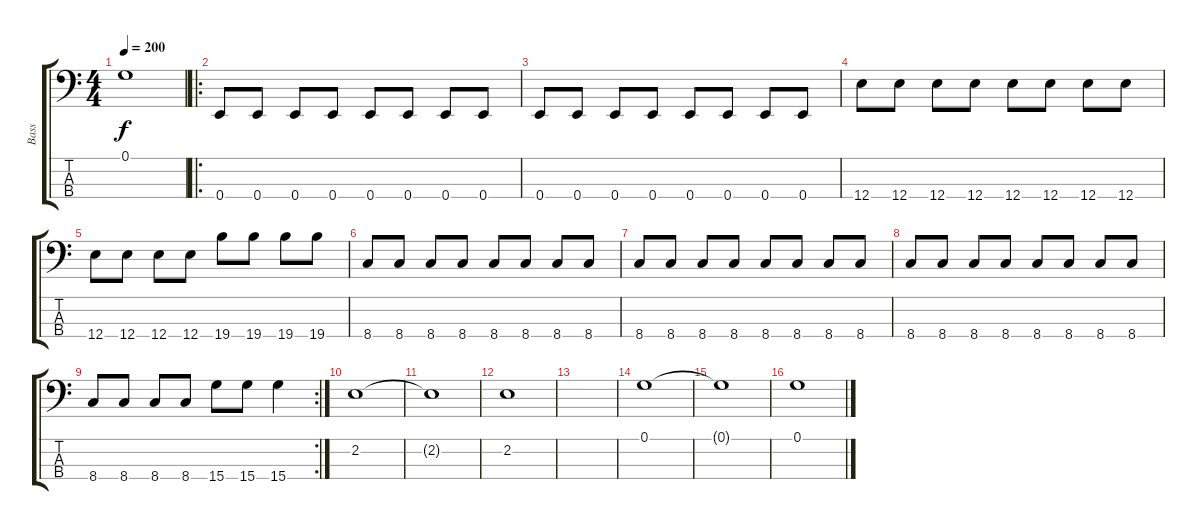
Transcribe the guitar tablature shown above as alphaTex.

\track ("Bass" "Bass") {instrument electricbassfinger}
\staff {score tabs}
\tuning (G2 D2 A1 E1) {hide}
\ts (4 4)
\tempo 200
\clef f4
\ks c
0.1{t}.1{dy f} |
\ro
0.4.8 0.4.8 0.4.8 0.4.8 0.4.8 0.4.8 0.4.8 0.4.8 |
0.4.8 0.4.8 0.4.8 0.4.8 0.4.8 0.4.8 0.4.8 0.4.8 |
12.4.8 12.4.8 12.4.8 12.4.8 12.4.8 12.4.8 12.4.8 12.4.8 |
12.4.8 12.4.8 12.4.8 12.4.8 19.4.8 19.4.8 19.4.8 19.4.8 |
8.4.8 8.4.8 8.4.8 8.4.8 8.4.8 8.4.8 8.4.8 8.4.8 |
8.4.8 8.4.8 8.4.8 8.4.8 8.4.8 8.4.8 8.4.8 8.4.8 |
8.4.8 8.4.8 8.4.8 8.4.8 8.4.8 8.4.8 8.4.8 8.4.8 |
\rc 2
8.4.8 8.4.8 8.4.8 8.4.8 15.4.8 15.4.8 15.4.4 |
2.2.1 |
2.2{t}.1 |
2.2.1 |
|
0.1.1 |
0.1{t}.1 |
0.1.1
